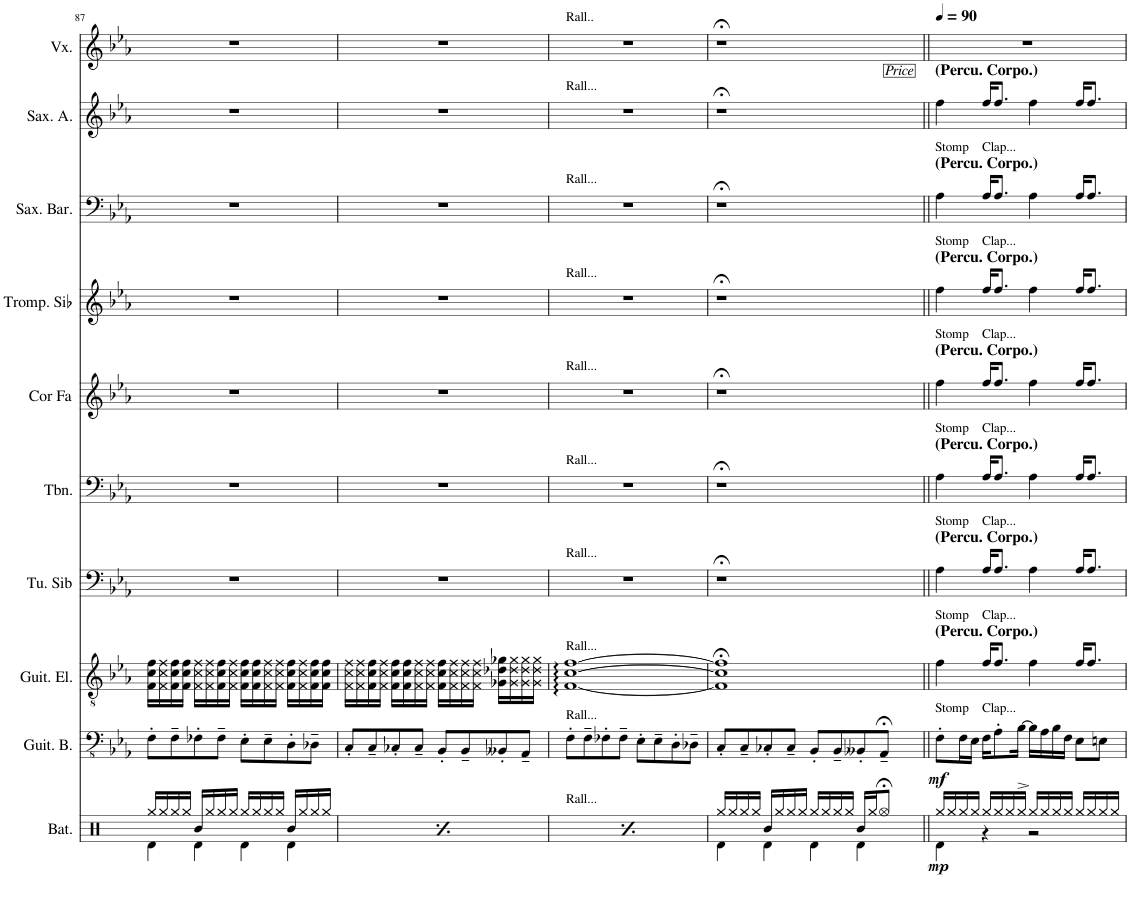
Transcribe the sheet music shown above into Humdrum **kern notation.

**kern	**dynam	**kern	**dynam	**kern	**kern	**kern	**kern	**kern	**kern	**kern	**kern
*part10	*part10	*part9	*part9	*part8	*part7	*part6	*part5	*part4	*part3	*part2	*part1
*staff10	*staff10	*staff9	*staff9	*staff8	*staff7	*staff6	*staff5	*staff4	*staff3	*staff2	*staff1
*I"Batterie	*	*I"Guitare basse	*	*I"Guitare électrique	*I"Tuba en Sib	*I"Trombone	*I"Cor en Fa	*I"Trompette en Sib	*I"Saxophone Baryton	*I"Saxophone Alto	*I"Voix
*I'Bat.	*	*I'Guit. B.	*	*I'Guit. El.	*I'Tu. Sib	*I'Tbn.	*I'Cor Fa	*I'Tromp. Sib	*I'Sax. Bar.	*I'Sax. A.	*I'Vx.
!!LO:PB:g=z
*clefX	*	*clefFv4	*	*clefGv2	*clefF4	*clefF4	*clefG2	*clefG2	*clefF4	*clefG2	*clefG2
*	*	*	*	*	*	*	*ITrd4c7	*ITrd1c2	*ITrd12c21	*ITrd5c9	*
*k[]	*	*k[b-e-a-]	*	*k[b-e-a-]	*k[b-e-a-]	*k[b-e-a-]	*k[b-e-a-]	*k[b-e-a-]	*k[b-e-a-]	*k[b-e-a-]	*k[b-e-a-]
=87	=87	=87	=87	=87	=87	=87	=87	=87	=87	=87	=87
*^	*	*	*	*	*	*	*	*	*	*	*
16Rgg/LL	4Rd\	.	8FF'\L	.	16F\ 16c\ 16f\LL	1r	1r	1r	1r	1r	1r	1r
16Rgg/	.	.	.	.	16F\ 16c\ 16f\	.	.	.	.	.	.	.
16Rgg/	.	.	8FF~\	.	16F\ 16c\ 16f\	.	.	.	.	.	.	.
16Rgg/JJ	.	.	.	.	16F\ 16c\ 16f\JJ	.	.	.	.	.	.	.
16R/LL	4Rd\	.	8FF-X'\	.	16F\ 16c\ 16f\LL	.	.	.	.	.	.	.
16Rgg/	.	.	.	.	16F\ 16c\ 16f\	.	.	.	.	.	.	.
16Rgg/	.	.	8FF-~\J	.	16F\ 16c\ 16f\	.	.	.	.	.	.	.
16Rgg/JJ	.	.	.	.	16F\ 16c\ 16f\JJ	.	.	.	.	.	.	.
16Rgg/LL	4Rd\	.	8EE-'\L	.	16F\ 16c\ 16f\LL	.	.	.	.	.	.	.
16Rgg/	.	.	.	.	16F\ 16c\ 16f\	.	.	.	.	.	.	.
16Rgg/	.	.	8EE-~\	.	16F\ 16c\ 16f\	.	.	.	.	.	.	.
16Rgg/JJ	.	.	.	.	16F\ 16c\ 16f\JJ	.	.	.	.	.	.	.
16R/LL	4Rd\	.	8DD'\	.	16F\ 16c\ 16f\LL	.	.	.	.	.	.	.
16Rgg/	.	.	.	.	16F\ 16c\ 16f\	.	.	.	.	.	.	.
16Rgg/	.	.	8DD-X~\J	.	16F\ 16c\ 16f\	.	.	.	.	.	.	.
16Rgg/JJ	.	.	.	.	16F\ 16c\ 16f\JJ	.	.	.	.	.	.	.
=88	=88	=88	=88	=88	=88	=88	=88	=88	=88	=88	=88	=88
16Rgg/LL	4Rd\	.	8CC'/L	.	16F\ 16c\ 16f\LL	1r	1r	1r	1r	1r	1r	1r
16Rgg/	.	.	.	.	16F\ 16c\ 16f\	.	.	.	.	.	.	.
16Rgg/	.	.	8CC~/	.	16F\ 16c\ 16f\	.	.	.	.	.	.	.
16Rgg/JJ	.	.	.	.	16F\ 16c\ 16f\JJ	.	.	.	.	.	.	.
16R/LL	4Rd\	.	8CC-X'/	.	16F\ 16c\ 16f\LL	.	.	.	.	.	.	.
16Rgg/	.	.	.	.	16F\ 16c\ 16f\	.	.	.	.	.	.	.
16Rgg/	.	.	8CC-~/J	.	16F\ 16c\ 16f\	.	.	.	.	.	.	.
16Rgg/JJ	.	.	.	.	16F\ 16c\ 16f\JJ	.	.	.	.	.	.	.
16Rgg/LL	4Rd\	.	8BBB-'/L	.	16F\ 16c\ 16f\LL	.	.	.	.	.	.	.
16Rgg/	.	.	.	.	16F\ 16c\ 16f\	.	.	.	.	.	.	.
16Rgg/	.	.	8BBB-~/	.	16F\ 16c\ 16f\	.	.	.	.	.	.	.
16Rgg/JJ	.	.	.	.	16F\ 16c\ 16f\JJ	.	.	.	.	.	.	.
16R/LL	4Rd\	.	8BBB--X'/	.	16G-X\ 16d-X\ 16g-X\LL	.	.	.	.	.	.	.
16Rgg/	.	.	.	.	16G-\ 16d-\ 16g-\	.	.	.	.	.	.	.
16Rgg/	.	.	8AAA-~/J	.	16G-\ 16d-\ 16g-\	.	.	.	.	.	.	.
16Rgg/JJ	.	.	.	.	16G-\ 16d-\ 16g-\JJ	.	.	.	.	.	.	.
=89	=89	=89	=89	=89	=89	=89	=89	=89	=89	=89	=89	=89
!	!	!	!	!	!	!	!	!	!	!	!	!LO:TX:a:t=Rall..
!	!	!	!	!	!	!	!	!	!	!	!LO:TX:a:t=Rall...	!
!	!	!	!	!	!	!	!	!	!	!LO:TX:a:t=Rall...	!	!
!	!	!	!	!	!	!	!	!	!LO:TX:a:t=Rall...	!	!	!
!	!	!	!	!	!	!	!	!LO:TX:a:t=Rall...	!	!	!	!
!	!	!	!	!	!	!	!LO:TX:a:t=Rall...	!	!	!	!	!
!	!	!	!	!	!	!LO:TX:a:t=Rall...	!	!	!	!	!	!
!	!	!	!	!	!LO:TX:a:t=Rall...	!	!	!	!	!	!	!
!	!	!	!LO:TX:a:t=Rall...	!	!	!	!	!	!	!	!	!
16Rgg/LL	4Rd\	.	8FF'\L	.	[1F [1c [1f	1r	1r	1r	1r	1r	1r	1r
16Rgg/	.	.	.	.	.	.	.	.	.	.	.	.
16Rgg/	.	.	8FF~\	.	.	.	.	.	.	.	.	.
16Rgg/JJ	.	.	.	.	.	.	.	.	.	.	.	.
16R/LL	4Rd\	.	8FF-X'\	.	.	.	.	.	.	.	.	.
16Rgg/	.	.	.	.	.	.	.	.	.	.	.	.
16Rgg/	.	.	8FF-~\J	.	.	.	.	.	.	.	.	.
16Rgg/JJ	.	.	.	.	.	.	.	.	.	.	.	.
16Rgg/LL	4Rd\	.	8EE-'\L	.	.	.	.	.	.	.	.	.
16Rgg/	.	.	.	.	.	.	.	.	.	.	.	.
16Rgg/	.	.	8EE-~\	.	.	.	.	.	.	.	.	.
16Rgg/JJ	.	.	.	.	.	.	.	.	.	.	.	.
16R/LL	4Rd\	.	8DD'\	.	.	.	.	.	.	.	.	.
16Rgg/	.	.	.	.	.	.	.	.	.	.	.	.
16Rgg/	.	.	8DD-X~\J	.	.	.	.	.	.	.	.	.
16Rgg/JJ	.	.	.	.	.	.	.	.	.	.	.	.
=90	=90	=90	=90	=90	=90	=90	=90	=90	=90	=90	=90	=90
*M5/4	*	*	*M5/4	*	*M5/4	*M5/4	*M5/4	*M5/4	*M5/4	*M5/4	*M5/4	*M5/4
16Rgg/LL	4Rd\	.	8CC'/L	.	1F];< 1c];< 1f];<	1r;<	1r;<	1r;<	1r;<	1r;<	1r;<	1r;<
16Rgg/	.	.	.	.	.	.	.	.	.	.	.	.
16Rgg/	.	.	8CC~/	.	.	.	.	.	.	.	.	.
16Rgg/JJ	.	.	.	.	.	.	.	.	.	.	.	.
16R/LL	4Rd\	.	8CC-X'/	.	.	.	.	.	.	.	.	.
16Rgg/	.	.	.	.	.	.	.	.	.	.	.	.
16Rgg/	.	.	8CC-~/J	.	.	.	.	.	.	.	.	.
16Rgg/JJ	.	.	.	.	.	.	.	.	.	.	.	.
16Rgg/LL	4Rd\	.	8BBB-'/L	.	.	.	.	.	.	.	.	.
16Rgg/	.	.	.	.	.	.	.	.	.	.	.	.
16Rgg/	.	.	8BBB-~/	.	.	.	.	.	.	.	.	.
16Rgg/JJ	.	.	.	.	.	.	.	.	.	.	.	.
16R/LL	4Rd\	.	8BBB--X'/	.	.	.	.	.	.	.	.	.
16Rgg/J	.	.	.	.	.	.	.	.	.	.	.	.
8Rgg;</J	.	.	8AAA-;<~/J	.	.	.	.	.	.	.	.	.
4ryy	4ryy	.	4ryy	.	4ryy	4ryy	4ryy	4ryy	4ryy	4ryy	4ryy	4ryy
=91||	=91||	=91||	=91||	=91||	=91||	=91||	=91||	=91||	=91||	=91||	=91||	=91||
*	*	*	*	*	*clefFv4	*clefFv4	*clefFv4	*clefFv4	*clefFv4	*clefFv4	*clefFv4	*
*	*	*	*k[b-e-a-]	*	*k[b-e-a-]	*k[b-]	*k[b-e-a-]	*k[b-e-]	*k[b-]	*	*	*k[b-e-a-]
*M4/4	*	*	*M4/4	*	*M4/4	*M4/4	*M4/4	*M4/4	*M4/4	*M4/4	*M4/4	*M4/4
*	*	*	*	*	*	*	*	*	*	*	*	*MM90
!	!	!	!	!	!	!	!	!	!	!	!	!LO:TX:b:i:t=Price
!	!	!	!	!	!	!	!	!	!	!	!LO:TX:a:B:t=(Percu. Corpo.)	!
!	!	!	!	!	!	!	!	!	!	!	!LO:TX:b:t=Stomp	!
!	!	!	!	!	!	!	!	!	!	!LO:TX:b:t=Stomp	!	!
!	!	!	!	!	!	!	!	!	!	!LO:TX:a:B:t=(Percu. Corpo.)	!	!
!	!	!	!	!	!	!	!	!	!LO:TX:b:t=Stomp	!	!	!
!	!	!	!	!	!	!	!	!	!LO:TX:a:B:t=(Percu. Corpo.)	!	!	!
!	!	!	!	!	!	!	!	!LO:TX:b:t=Stomp	!	!	!	!
!	!	!	!	!	!	!	!	!LO:TX:a:B:t=(Percu. Corpo.)	!	!	!	!
!	!	!	!	!	!	!	!LO:TX:b:t=Stomp	!	!	!	!	!
!	!	!	!	!	!	!	!LO:TX:a:B:t=(Percu. Corpo.)	!	!	!	!	!
!	!	!	!	!	!	!LO:TX:b:t=Stomp	!	!	!	!	!	!
!	!	!	!	!	!	!LO:TX:a:B:t=(Percu. Corpo.)	!	!	!	!	!	!
!	!	!	!	!	!LO:TX:b:t=Stomp	!	!	!	!	!	!	!
!	!	!	!	!	!LO:TX:a:B:t=(Percu. Corpo.)	!	!	!	!	!	!	!
!	!	!LO:DY:b	!	!LO:DY:b	!	!	!	!	!	!	!	!
16Rgg/LL	4Rd\	mp	8FF'\L	mf	4CC\	4CC\	4CC\	4CC\	4CC\	4CC\	4CC\	1r
16Rgg/	.	.	.	.	.	.	.	.	.	.	.	.
16Rgg/	.	.	16FF\L	.	.	.	.	.	.	.	.	.
16Rgg/JJ	.	.	16EE-\JJ	.	.	.	.	.	.	.	.	.
!	!	!	!	!	!	!	!	!	!	!	!LO:TX:b:t=Clap...	!
!	!	!	!	!	!	!	!	!	!	!LO:TX:b:t=Clap...	!	!
!	!	!	!	!	!	!	!	!	!LO:TX:b:t=Clap...	!	!	!
!	!	!	!	!	!	!	!	!LO:TX:b:t=Clap...	!	!	!	!
!	!	!	!	!	!	!	!LO:TX:b:t=Clap...	!	!	!	!	!
!	!	!	!	!	!	!LO:TX:b:t=Clap...	!	!	!	!	!	!
!	!	!	!	!	!LO:TX:b:t=Clap...	!	!	!	!	!	!	!
16Rgg/LL	4r	.	16FF\KL	.	16EE-/KL	16EE-X/KL	16EE-/KL	16EE-/KL	16EE-X/KL	16EE-/KL	16EE-/KL	.
16Rgg/	.	.	8AA-'\	.	8.EE-/J	8.EE-/J	8.EE-/J	8.EE-/J	8.EE-/J	8.EE-/J	8.EE-/J	.
16Rgg/	.	.	.	.	.	.	.	.	.	.	.	.
16Rgg^/JJ	.	.	[16BB-\Jk	.	.	.	.	.	.	.	.	.
16Rgg/LL	2r	.	16BB-\LL]	.	4CC\	4CC\	4CC\	4CC\	4CC\	4CC\	4CC\	.
16Rgg/	.	.	16AA-\	.	.	.	.	.	.	.	.	.
16Rgg/	.	.	16BB-\	.	.	.	.	.	.	.	.	.
16Rgg/JJ	.	.	16FF\JJ	.	.	.	.	.	.	.	.	.
16Rgg/LL	.	.	8EE-\L	.	16EE-/KL	16EE-/KL	16EE-/KL	16EE-/KL	16EE-/KL	16EE-/KL	16EE-/KL	.
16Rgg/	.	.	.	.	8.EE-/J	8.EE-/J	8.EE-/J	8.EE-/J	8.EE-/J	8.EE-/J	8.EE-/J	.
16Rgg/	.	.	8EEn\J	.	.	.	.	.	.	.	.	.
16Rgg/JJ	.	.	.	.	.	.	.	.	.	.	.	.
*v	*v	*	*	*	*	*	*	*	*	*	*	*
=	=	=	=	=	=	=	=	=	=	=	=
*-	*-	*-	*-	*-	*-	*-	*-	*-	*-	*-	*-
